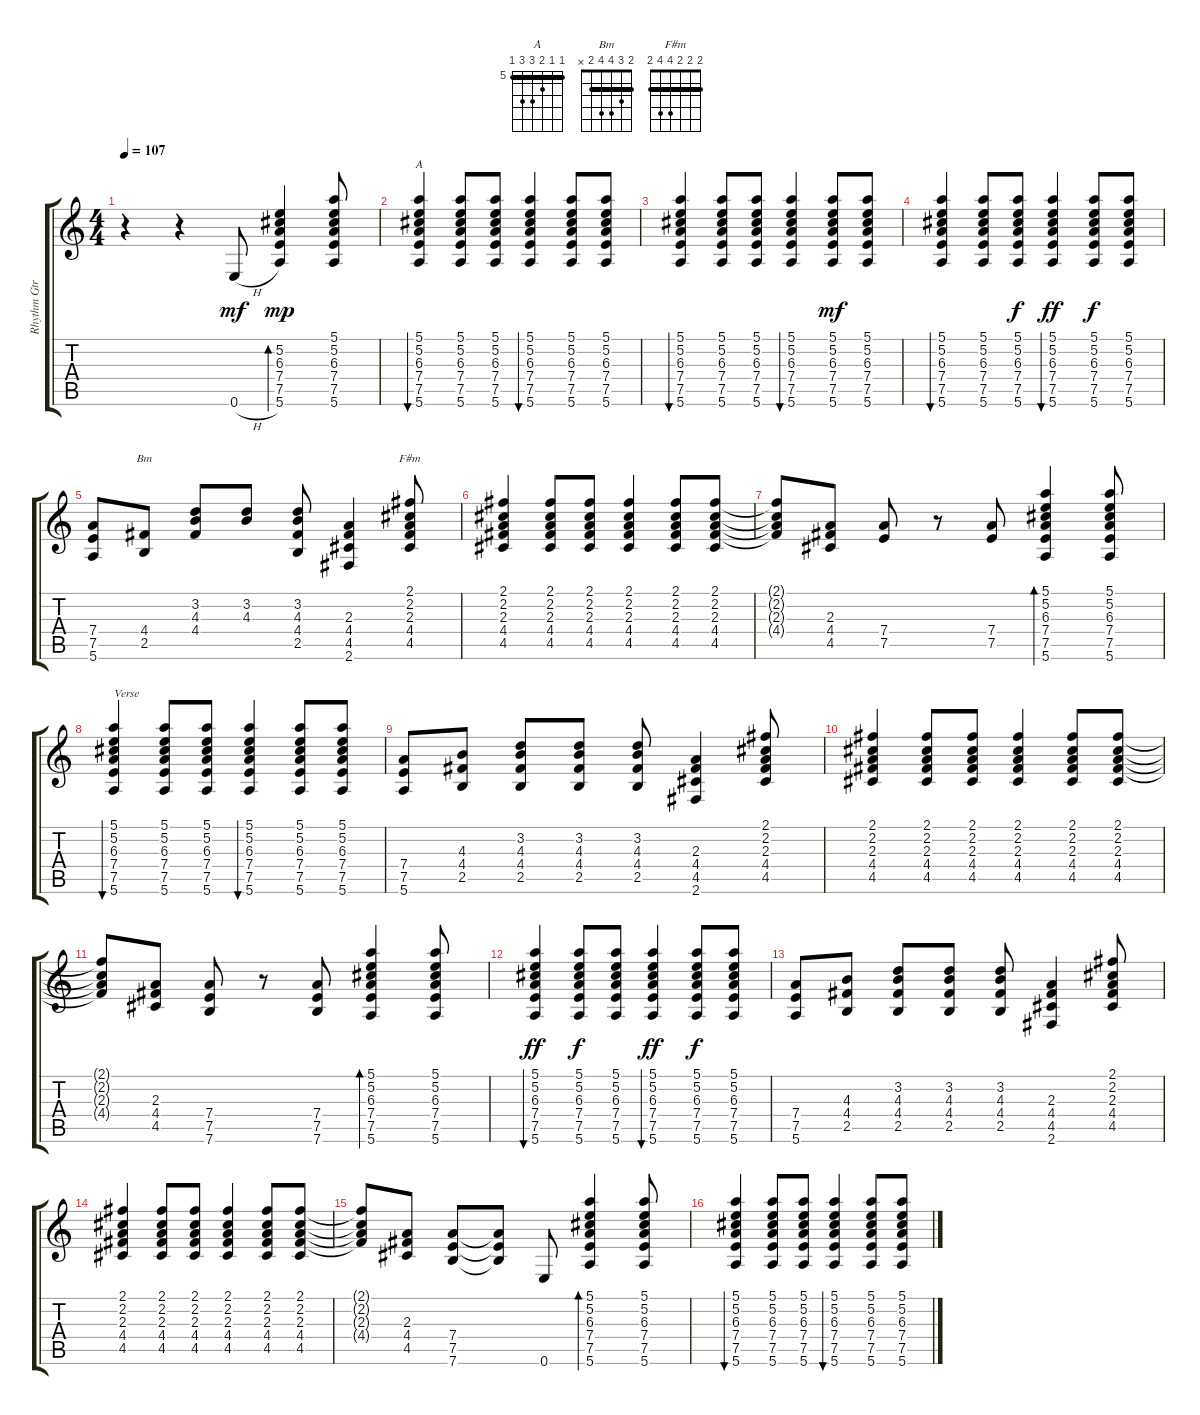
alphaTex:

\track ("Rhythm Gtr." "Rhythm Gtr") {instrument acousticguitarsteel}
\staff {score tabs}
\tuning (E4 B3 G3 D3 A2 E2) {hide}
\chord ("A" 5 5 6 7 7 5) {firstfret 5 barre 5}
\chord ("Bm" 2 3 4 4 2 x) {barre 2}
\chord ("F#m" 2 2 2 4 4 2) {barre 2}
\ts (4 4)
\tempo 107
\clef g2
\ks c
r.4{dy mf instrument acousticguitarsteel} r.4 0.6{h}.8 (5.2 6.3 7.4 7.5 5.6).4{bd 30 dy mp} (5.1 5.2 6.3 7.4 7.5 5.6).8 |
(5.1 5.2 6.3 7.4 7.5 5.6).4{bu 60 ch "A"} (5.1 5.2 6.3 7.4 7.5 5.6).8 (5.1 5.2 6.3 7.4 7.5 5.6).8 (5.1 5.2 6.3 7.4 7.5 5.6).4{bu 60} (5.1 5.2 6.3 7.4 7.5 5.6).8 (5.1 5.2 6.3 7.4 7.5 5.6).8 |
(5.1 5.2 6.3 7.4 7.5 5.6).4{bu 60} (5.1 5.2 6.3 7.4 7.5 5.6).8 (5.1 5.2 6.3 7.4 7.5 5.6).8 (5.1 5.2 6.3 7.4 7.5 5.6).4{bu 60} (5.1 5.2 6.3 7.4 7.5 5.6).8{dy mf} (5.1 5.2 6.3 7.4 7.5 5.6).8 |
(5.1 5.2 6.3 7.4 7.5 5.6).4{bu 60} (5.1 5.2 6.3 7.4 7.5 5.6).8 (5.1 5.2 6.3 7.4 7.5 5.6).8{dy f} (5.1 5.2 6.3 7.4 7.5 5.6).4{bu 60 dy ff} (5.1 5.2 6.3 7.4 7.5 5.6).8{dy f} (5.1 5.2 6.3 7.4 7.5 5.6).8 |
(7.4 7.5 5.6).8 (4.4 2.5).8{ch "Bm"} (3.2 4.3 4.4).8 (3.2 4.3).8 (3.2 4.3 4.4 2.5).8 (2.3 4.4 4.5 2.6).4 (2.1 2.2 2.3 4.4 4.5).8{ch "F#m"} |
(2.1 2.2 2.3 4.4 4.5).4 (2.1 2.2 2.3 4.4 4.5).8 (2.1 2.2 2.3 4.4 4.5).8 (2.1 2.2 2.3 4.4 4.5).4 (2.1 2.2 2.3 4.4 4.5).8 (2.1 2.2 2.3 4.4 4.5).8 |
(2.1{t} 2.2{t} 2.3{t} 4.4{t}).8 (2.3 4.4 4.5).8 (7.4 7.5).8 r.8 (7.4 7.5).8 (5.1 5.2 6.3 7.4 7.5 5.6).4{bd 30} (5.1 5.2 6.3 7.4 7.5 5.6).8 |
(5.1 5.2 6.3 7.4 7.5 5.6).4{bu 60 txt "Verse"} (5.1 5.2 6.3 7.4 7.5 5.6).8 (5.1 5.2 6.3 7.4 7.5 5.6).8 (5.1 5.2 6.3 7.4 7.5 5.6).4{bu 60} (5.1 5.2 6.3 7.4 7.5 5.6).8 (5.1 5.2 6.3 7.4 7.5 5.6).8 |
(7.4 7.5 5.6).8 (4.3 4.4 2.5).8 (3.2 4.3 4.4 2.5).8 (3.2 4.3 4.4 2.5).8 (3.2 4.3 4.4 2.5).8 (2.3 4.4 4.5 2.6).4 (2.1 2.2 2.3 4.4 4.5).8 |
(2.1 2.2 2.3 4.4 4.5).4 (2.1 2.2 2.3 4.4 4.5).8 (2.1 2.2 2.3 4.4 4.5).8 (2.1 2.2 2.3 4.4 4.5).4 (2.1 2.2 2.3 4.4 4.5).8 (2.1 2.2 2.3 4.4 4.5).8 |
(2.1{t} 2.2{t} 2.3{t} 4.4{t}).8 (2.3 4.4 4.5).8 (7.4 7.5 7.6).8 r.8 (7.4 7.5 7.6).8 (5.1 5.2 6.3 7.4 7.5 5.6).4{bd 60} (5.1 5.2 6.3 7.4 7.5 5.6).8 |
(5.1 5.2 6.3 7.4 7.5 5.6).4{bu 60 dy ff} (5.1 5.2 6.3 7.4 7.5 5.6).8{dy f} (5.1 5.2 6.3 7.4 7.5 5.6).8 (5.1 5.2 6.3 7.4 7.5 5.6).4{bu 60 dy ff} (5.1 5.2 6.3 7.4 7.5 5.6).8{dy f} (5.1 5.2 6.3 7.4 7.5 5.6).8 |
(7.4 7.5 5.6).8 (4.3 4.4 2.5).8 (3.2 4.3 4.4 2.5).8 (3.2 4.3 4.4 2.5).8 (3.2 4.3 4.4 2.5).8 (2.3 4.4 4.5 2.6).4 (2.1 2.2 2.3 4.4 4.5).8 |
(2.1 2.2 2.3 4.4 4.5).4 (2.1 2.2 2.3 4.4 4.5).8 (2.1 2.2 2.3 4.4 4.5).8 (2.1 2.2 2.3 4.4 4.5).4 (2.1 2.2 2.3 4.4 4.5).8 (2.1 2.2 2.3 4.4 4.5).8 |
(2.1{t} 2.2{t} 2.3{t} 4.4{t}).8 (2.3 4.4 4.5).8 (7.4 7.5 7.6).8 (7.4{t} 7.5{t} 7.6{t}).8 0.6.8 (5.1 5.2 6.3 7.4 7.5 5.6).4{bd 60} (5.1 5.2 6.3 7.4 7.5 5.6).8 |
(5.1 5.2 6.3 7.4 7.5 5.6).4{bu 60} (5.1 5.2 6.3 7.4 7.5 5.6).8 (5.1 5.2 6.3 7.4 7.5 5.6).8 (5.1 5.2 6.3 7.4 7.5 5.6).4{bu 60} (5.1 5.2 6.3 7.4 7.5 5.6).8 (5.1 5.2 6.3 7.4 7.5 5.6).8
